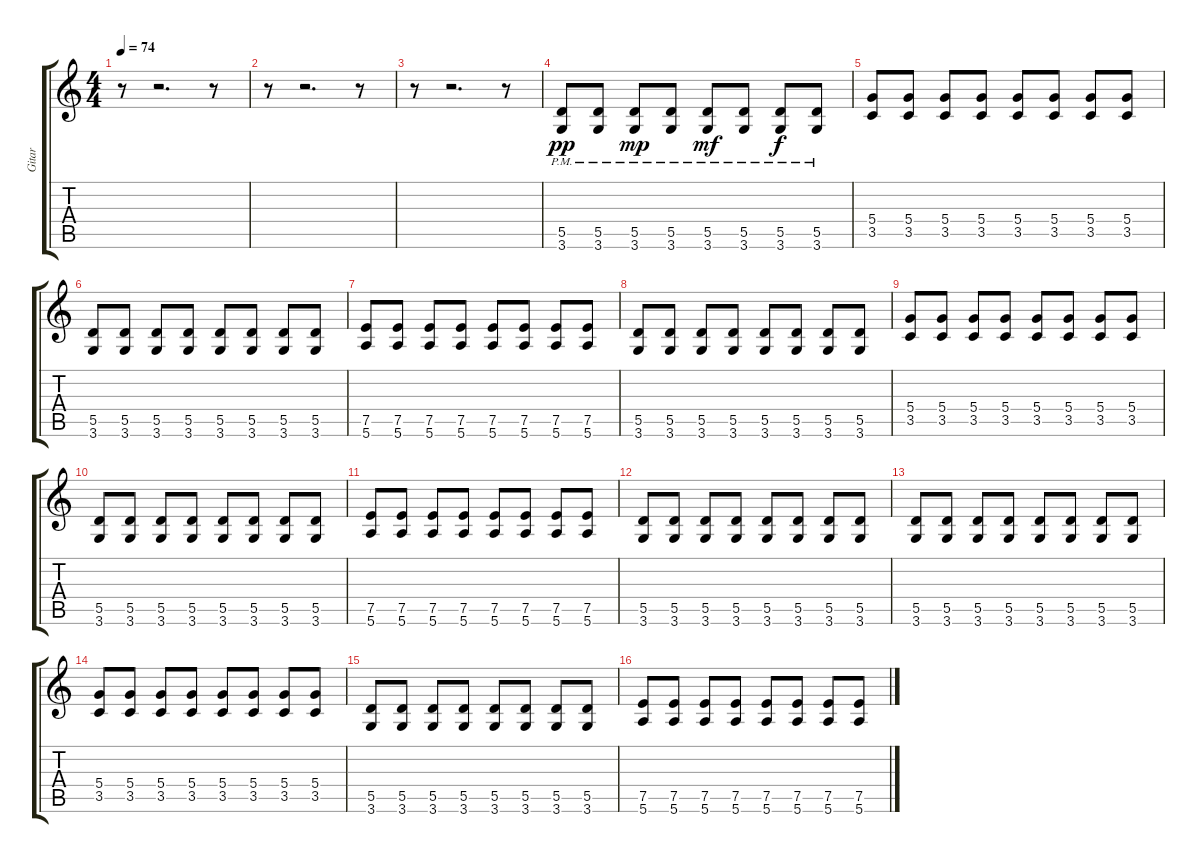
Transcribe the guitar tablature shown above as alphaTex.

\track ("Gitar" "Gitar") {instrument overdrivenguitar}
\staff {score tabs}
\tuning (E4 B3 G3 D3 A2 E2) {hide}
\ts (4 4)
\tempo 74
\clef g2
\ks c
r.8{dy f} r.2{d} r.8 |
r.8 r.2{d} r.8 |
r.8 r.2{d} r.8 |
(5.5{pm} 3.6{pm}).8{dy pp} (5.5{pm} 3.6{pm}).8 (5.5{pm} 3.6{pm}).8{dy mp} (5.5{pm} 3.6{pm}).8 (5.5{pm} 3.6{pm}).8{dy mf} (5.5{pm} 3.6{pm}).8 (5.5{pm} 3.6{pm}).8{dy f} (5.5{pm} 3.6{pm}).8 |
(5.4 3.5).8 (5.4 3.5).8 (5.4 3.5).8 (5.4 3.5).8 (5.4 3.5).8 (5.4 3.5).8 (5.4 3.5).8 (5.4 3.5).8 |
(5.5 3.6).8 (5.5 3.6).8 (5.5 3.6).8 (5.5 3.6).8 (5.5 3.6).8 (5.5 3.6).8 (5.5 3.6).8 (5.5 3.6).8 |
(7.5 5.6).8 (7.5 5.6).8 (7.5 5.6).8 (7.5 5.6).8 (7.5 5.6).8 (7.5 5.6).8 (7.5 5.6).8 (7.5 5.6).8 |
(5.5 3.6).8 (5.5 3.6).8 (5.5 3.6).8 (5.5 3.6).8 (5.5 3.6).8 (5.5 3.6).8 (5.5 3.6).8 (5.5 3.6).8 |
(5.4 3.5).8 (5.4 3.5).8 (5.4 3.5).8 (5.4 3.5).8 (5.4 3.5).8 (5.4 3.5).8 (5.4 3.5).8 (5.4 3.5).8 |
(5.5 3.6).8 (5.5 3.6).8 (5.5 3.6).8 (5.5 3.6).8 (5.5 3.6).8 (5.5 3.6).8 (5.5 3.6).8 (5.5 3.6).8 |
(7.5 5.6).8 (7.5 5.6).8 (7.5 5.6).8 (7.5 5.6).8 (7.5 5.6).8 (7.5 5.6).8 (7.5 5.6).8 (7.5 5.6).8 |
(5.5 3.6).8 (5.5 3.6).8 (5.5 3.6).8 (5.5 3.6).8 (5.5 3.6).8 (5.5 3.6).8 (5.5 3.6).8 (5.5 3.6).8 |
(5.5 3.6).8 (5.5 3.6).8 (5.5 3.6).8 (5.5 3.6).8 (5.5 3.6).8 (5.5 3.6).8 (5.5 3.6).8 (5.5 3.6).8 |
(5.4 3.5).8 (5.4 3.5).8 (5.4 3.5).8 (5.4 3.5).8 (5.4 3.5).8 (5.4 3.5).8 (5.4 3.5).8 (5.4 3.5).8 |
(5.5 3.6).8 (5.5 3.6).8 (5.5 3.6).8 (5.5 3.6).8 (5.5 3.6).8 (5.5 3.6).8 (5.5 3.6).8 (5.5 3.6).8 |
(7.5 5.6).8 (7.5 5.6).8 (7.5 5.6).8 (7.5 5.6).8 (7.5 5.6).8 (7.5 5.6).8 (7.5 5.6).8 (7.5 5.6).8
